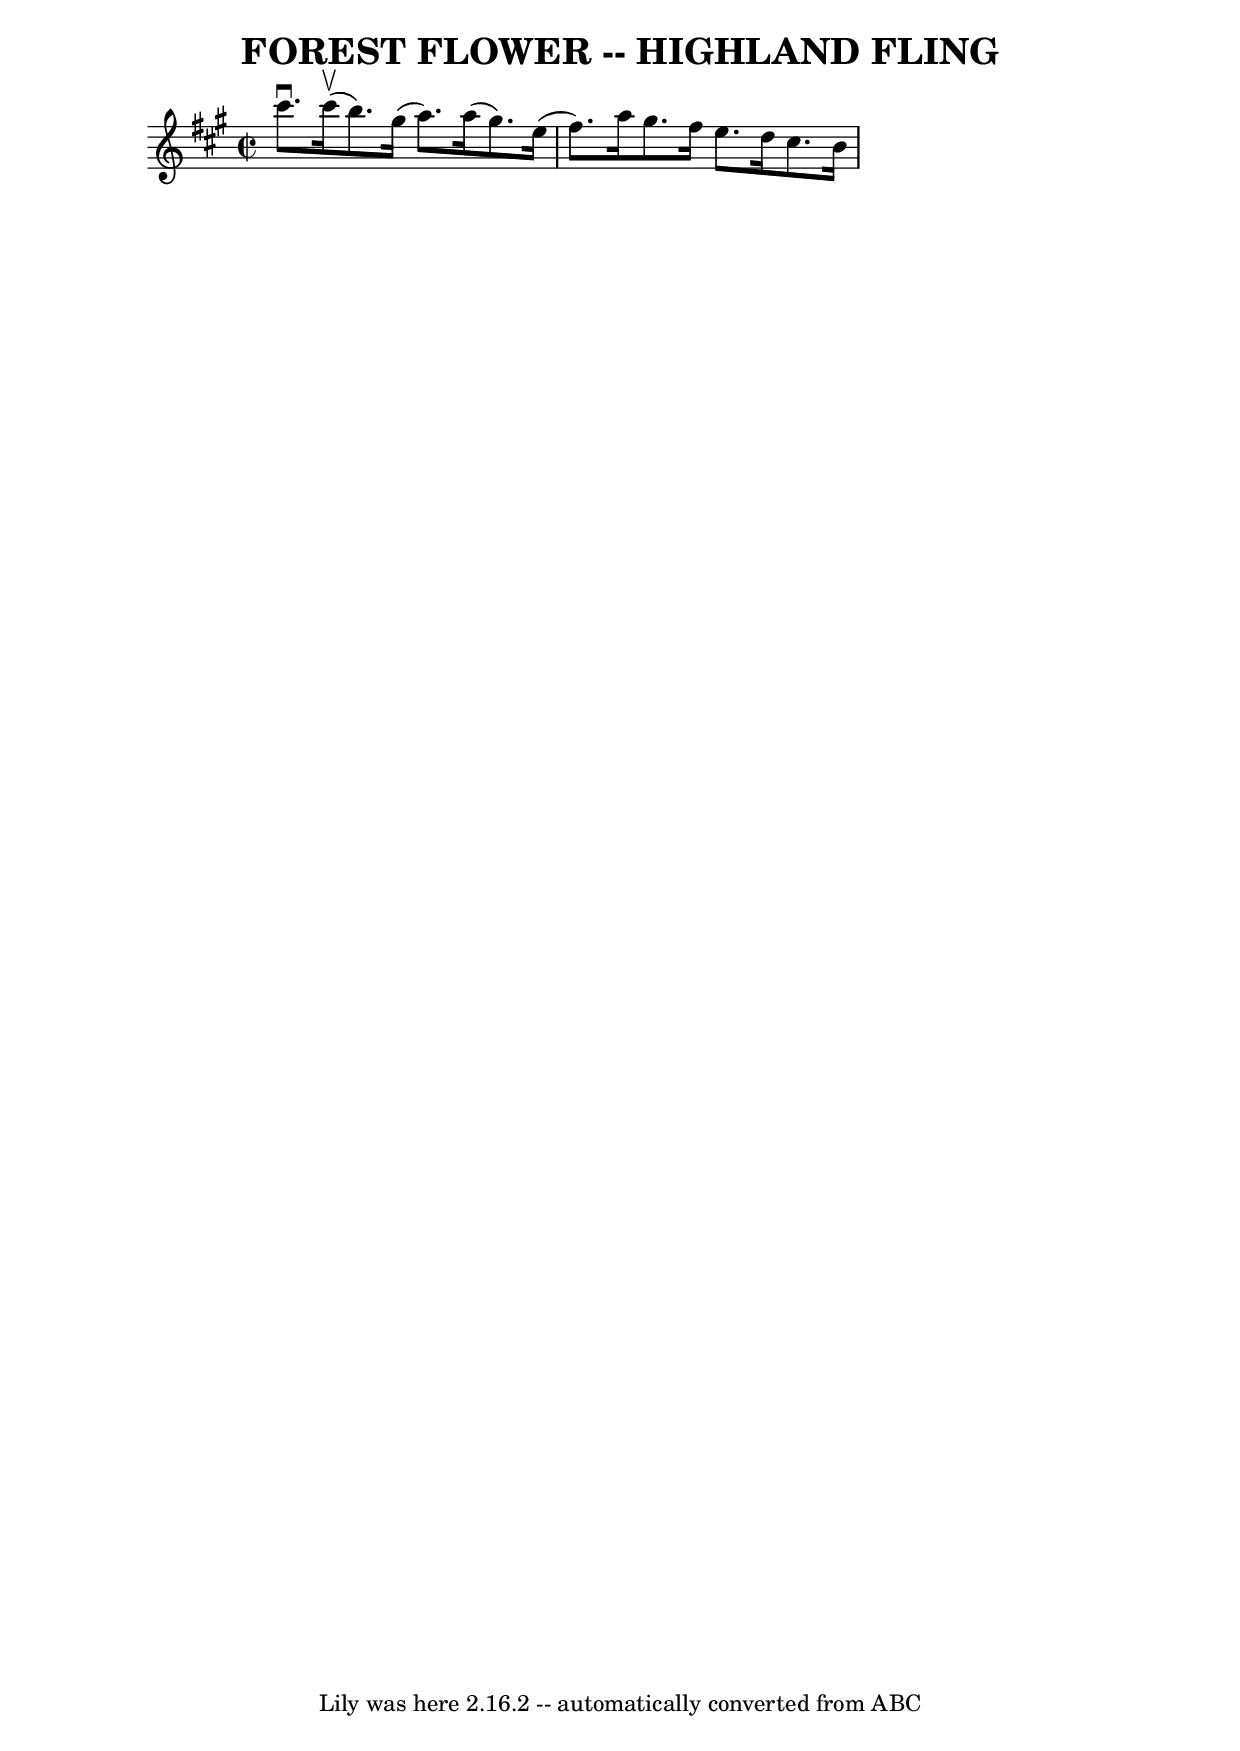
\version "2.7.40"
\header {
	book = "Ryan's Mammoth Collection of Fiddle Tunes"
	crossRefNumber = "1"
	footnotes = ""
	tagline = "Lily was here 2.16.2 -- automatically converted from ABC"
	title = "FOREST FLOWER -- HIGHLAND FLING"
}
voicedefault =  {
\set Score.defaultBarType = "empty"

\override Staff.TimeSignature #'style = #'C
 \time 2/2 \key a \major       |
       |
         |
     
cis'''8.^\downbow^\downbow^\downbow cis'''16 (^\upbow b''8.)   
gis''16 (a''8.) a''16 (gis''8.) e''16 (|
 fis''8.  
-) a''16 gis''8. fis''16 e''8. d''16 cis''8. b'16        
|
     
}

\score{
    <<

	\context Staff="default"
	{
	    \voicedefault 
	}

    >>
	\layout {
	}
	\midi {}
}
